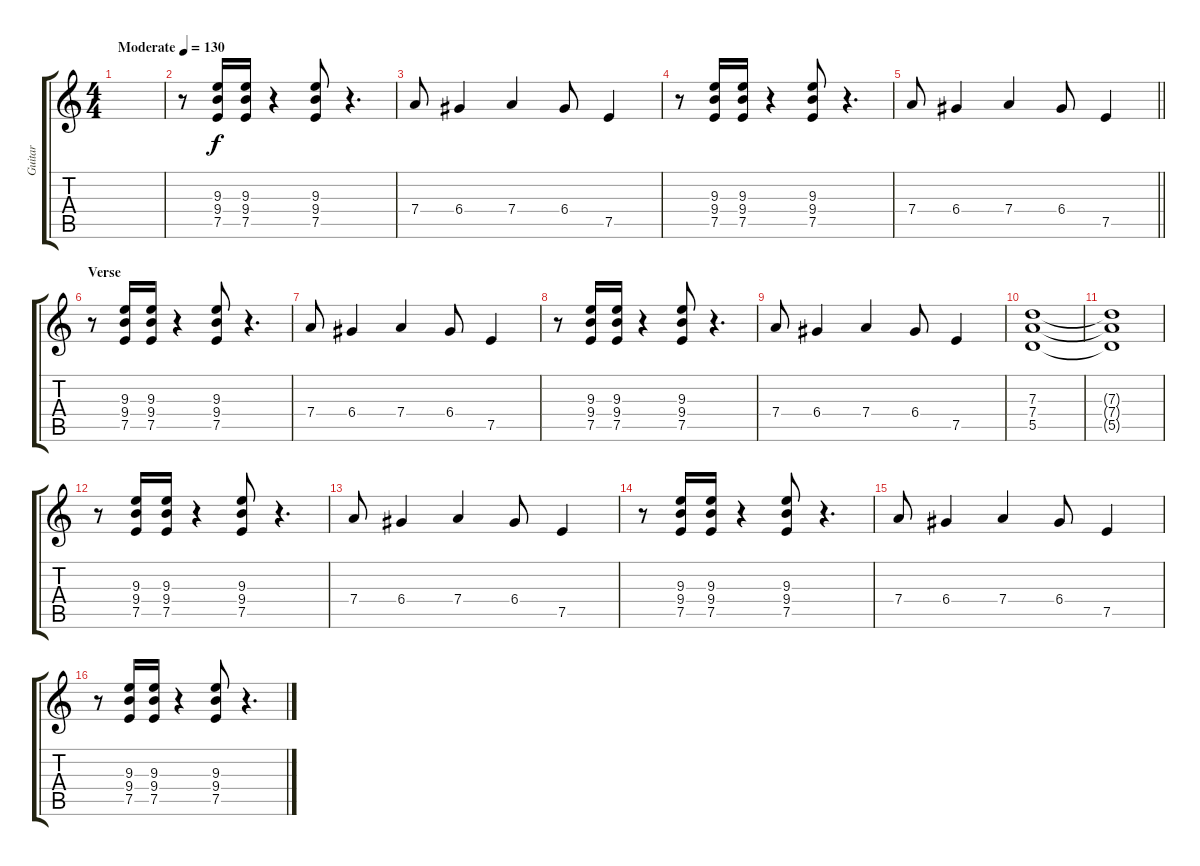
\track ("Guitar" "Guitar") {instrument distortionguitar}
\staff {score tabs}
\tuning (E4 B3 G3 D3 A2 E2) {hide}
\ts (4 4)
\tempo (130 "Moderate")
\clef g2
\ks c
|
r.8 (9.3 9.4 7.5).16 (9.3 9.4 7.5).16 r.4 (9.3 9.4 7.5).8 r.4{d} |
7.4.8 6.4.4 7.4.4 6.4.8 7.5.4 |
r.8 (9.3 9.4 7.5).16 (9.3 9.4 7.5).16 r.4 (9.3 9.4 7.5).8 r.4{d} |
\barLineRight lightlight
7.4.8 6.4.4 7.4.4 6.4.8 7.5.4 |
\section ("" "Verse")
r.8 (9.3 9.4 7.5).16 (9.3 9.4 7.5).16 r.4 (9.3 9.4 7.5).8 r.4{d} |
7.4.8 6.4.4 7.4.4 6.4.8 7.5.4 |
r.8 (9.3 9.4 7.5).16 (9.3 9.4 7.5).16 r.4 (9.3 9.4 7.5).8 r.4{d} |
7.4.8 6.4.4 7.4.4 6.4.8 7.5.4 |
(7.3 7.4 5.5).1 |
(7.3{t} 7.4{t} 5.5{t}).1 |
r.8 (9.3 9.4 7.5).16 (9.3 9.4 7.5).16 r.4 (9.3 9.4 7.5).8 r.4{d} |
7.4.8 6.4.4 7.4.4 6.4.8 7.5.4 |
r.8 (9.3 9.4 7.5).16 (9.3 9.4 7.5).16 r.4 (9.3 9.4 7.5).8 r.4{d} |
7.4.8 6.4.4 7.4.4 6.4.8 7.5.4 |
r.8 (9.3 9.4 7.5).16 (9.3 9.4 7.5).16 r.4 (9.3 9.4 7.5).8 r.4{d}
